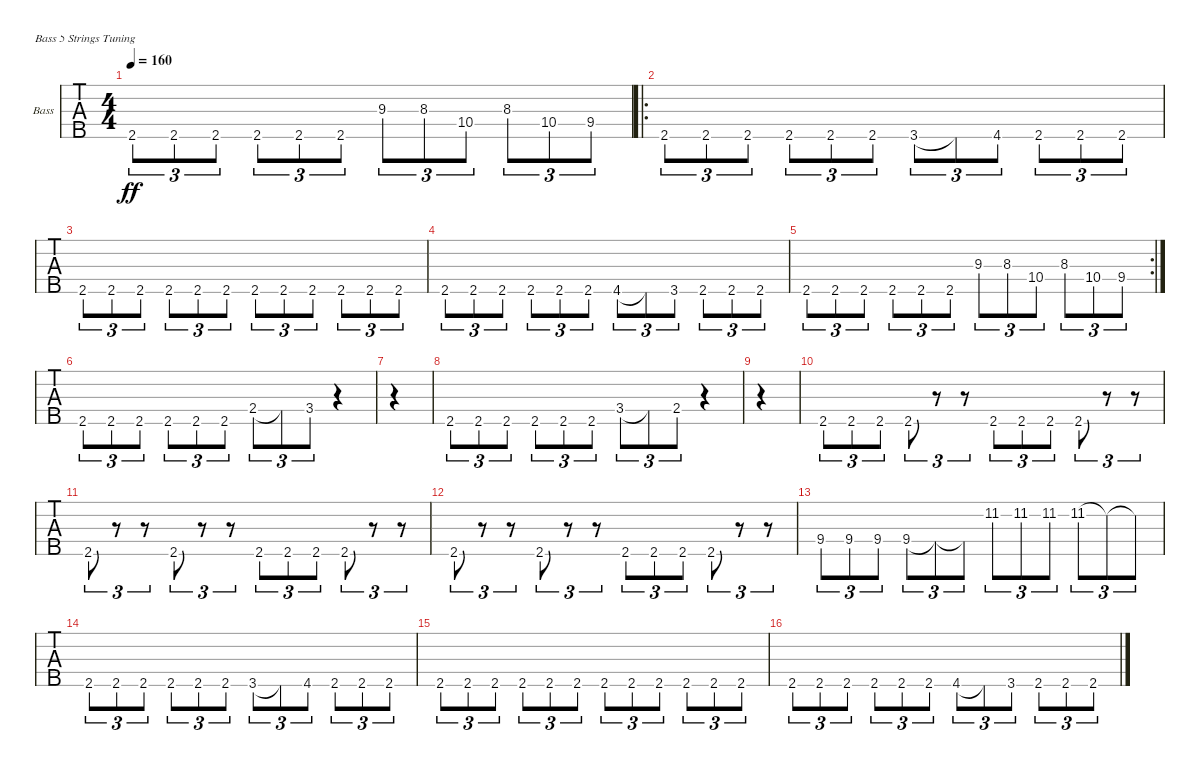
\bracketExtendMode groupsimilarinstruments
\firstSystemTrackNameOrientation horizontal
\otherSystemsTrackNameOrientation horizontal
\track ("Boni" "Bass") {instrument electricbassfinger}
\staff {tabs}
\tuning (G2 D2 A1 E1 B0)
\ts (4 4)
\tempo 160
\clef f4
\ks c
2.5{acc #}.8{tu (3 2) dy ff} 2.5{acc #}.8{tu (3 2)} 2.5{acc #}.8{tu (3 2)} 2.5{acc #}.8{tu (3 2)} 2.5{acc #}.8{tu (3 2)} 2.5{acc #}.8{tu (3 2)} 9.3{acc #}.8{tu (3 2)} 8.3.8{tu (3 2)} 10.4.8{tu (3 2)} 8.3.8{tu (3 2)} 10.4.8{tu (3 2)} 9.4{acc #}.8{tu (3 2)} |
\ro
2.5{acc #}.8{tu (3 2)} 2.5{acc #}.8{tu (3 2)} 2.5{acc #}.8{tu (3 2)} 2.5{acc #}.8{tu (3 2)} 2.5{acc #}.8{tu (3 2)} 2.5{acc #}.8{tu (3 2)} 3.5.8{tu (3 2)} 3.5{t}.8{tu (3 2)} 4.5{acc #}.8{tu (3 2)} 2.5{acc #}.8{tu (3 2)} 2.5{acc #}.8{tu (3 2)} 2.5{acc #}.8{tu (3 2)} |
2.5{acc #}.8{tu (3 2)} 2.5{acc #}.8{tu (3 2)} 2.5{acc #}.8{tu (3 2)} 2.5{acc #}.8{tu (3 2)} 2.5{acc #}.8{tu (3 2)} 2.5{acc #}.8{tu (3 2)} 2.5{acc #}.8{tu (3 2)} 2.5{acc #}.8{tu (3 2)} 2.5{acc #}.8{tu (3 2)} 2.5{acc #}.8{tu (3 2)} 2.5{acc #}.8{tu (3 2)} 2.5{acc #}.8{tu (3 2)} |
2.5{acc #}.8{tu (3 2)} 2.5{acc #}.8{tu (3 2)} 2.5{acc #}.8{tu (3 2)} 2.5{acc #}.8{tu (3 2)} 2.5{acc #}.8{tu (3 2)} 2.5{acc #}.8{tu (3 2)} 4.5{acc #}.8{tu (3 2)} 4.5{t acc #}.8{tu (3 2)} 3.5.8{tu (3 2)} 2.5{acc #}.8{tu (3 2)} 2.5{acc #}.8{tu (3 2)} 2.5{acc #}.8{tu (3 2)} |
\rc 2
2.5{acc #}.8{tu (3 2)} 2.5{acc #}.8{tu (3 2)} 2.5{acc #}.8{tu (3 2)} 2.5{acc #}.8{tu (3 2)} 2.5{acc #}.8{tu (3 2)} 2.5{acc #}.8{tu (3 2)} 9.3{acc #}.8{tu (3 2)} 8.3.8{tu (3 2)} 10.4.8{tu (3 2)} 8.3.8{tu (3 2)} 10.4.8{tu (3 2)} 9.4{acc #}.8{tu (3 2)} |
2.5{acc #}.8{tu (3 2)} 2.5{acc #}.8{tu (3 2)} 2.5{acc #}.8{tu (3 2)} 2.5{acc #}.8{tu (3 2)} 2.5{acc #}.8{tu (3 2)} 2.5{acc #}.8{tu (3 2)} 2.4{acc #}.8{tu (3 2)} 2.4{t acc #}.8{tu (3 2)} 3.4.8{tu (3 2)} r.4 |
|
2.5{acc #}.8{tu (3 2)} 2.5{acc #}.8{tu (3 2)} 2.5{acc #}.8{tu (3 2)} 2.5{acc #}.8{tu (3 2)} 2.5{acc #}.8{tu (3 2)} 2.5{acc #}.8{tu (3 2)} 3.4.8{tu (3 2)} 3.4{t}.8{tu (3 2)} 2.4{acc #}.8{tu (3 2)} r.4 |
|
2.5{acc #}.8{tu (3 2)} 2.5{acc #}.8{tu (3 2)} 2.5{acc #}.8{tu (3 2)} 2.5{acc #}.8{tu (3 2)} r.8{tu (3 2)} r.8{tu (3 2)} 2.5{acc #}.8{tu (3 2)} 2.5{acc #}.8{tu (3 2)} 2.5{acc #}.8{tu (3 2)} 2.5{acc #}.8{tu (3 2)} r.8{tu (3 2)} r.8{tu (3 2)} |
2.5{acc #}.8{tu (3 2)} r.8{tu (3 2)} r.8{tu (3 2)} 2.5{acc #}.8{tu (3 2)} r.8{tu (3 2)} r.8{tu (3 2)} 2.5{acc #}.8{tu (3 2)} 2.5{acc #}.8{tu (3 2)} 2.5{acc #}.8{tu (3 2)} 2.5{acc #}.8{tu (3 2)} r.8{tu (3 2)} r.8{tu (3 2)} |
2.5{acc #}.8{tu (3 2)} r.8{tu (3 2)} r.8{tu (3 2)} 2.5{acc #}.8{tu (3 2)} r.8{tu (3 2)} r.8{tu (3 2)} 2.5{acc #}.8{tu (3 2)} 2.5{acc #}.8{tu (3 2)} 2.5{acc #}.8{tu (3 2)} 2.5{acc #}.8{tu (3 2)} r.8{tu (3 2)} r.8{tu (3 2)} |
9.4{acc #}.8{tu (3 2)} 9.4{acc #}.8{tu (3 2)} 9.4{acc #}.8{tu (3 2)} 9.4{acc #}.8{tu (3 2)} 9.4{t acc #}.8{tu (3 2)} 9.4{t acc #}.8{tu (3 2)} 11.2{acc #}.8{tu (3 2)} 11.2{acc #}.8{tu (3 2)} 11.2{acc #}.8{tu (3 2)} 11.2{acc #}.8{tu (3 2)} 11.2{t acc #}.8{tu (3 2)} 11.2{t acc #}.8{tu (3 2)} |
2.5{acc #}.8{tu (3 2)} 2.5{acc #}.8{tu (3 2)} 2.5{acc #}.8{tu (3 2)} 2.5{acc #}.8{tu (3 2)} 2.5{acc #}.8{tu (3 2)} 2.5{acc #}.8{tu (3 2)} 3.5.8{tu (3 2)} 3.5{t}.8{tu (3 2)} 4.5{acc #}.8{tu (3 2)} 2.5{acc #}.8{tu (3 2)} 2.5{acc #}.8{tu (3 2)} 2.5{acc #}.8{tu (3 2)} |
2.5{acc #}.8{tu (3 2)} 2.5{acc #}.8{tu (3 2)} 2.5{acc #}.8{tu (3 2)} 2.5{acc #}.8{tu (3 2)} 2.5{acc #}.8{tu (3 2)} 2.5{acc #}.8{tu (3 2)} 2.5{acc #}.8{tu (3 2)} 2.5{acc #}.8{tu (3 2)} 2.5{acc #}.8{tu (3 2)} 2.5{acc #}.8{tu (3 2)} 2.5{acc #}.8{tu (3 2)} 2.5{acc #}.8{tu (3 2)} |
2.5{acc #}.8{tu (3 2)} 2.5{acc #}.8{tu (3 2)} 2.5{acc #}.8{tu (3 2)} 2.5{acc #}.8{tu (3 2)} 2.5{acc #}.8{tu (3 2)} 2.5{acc #}.8{tu (3 2)} 4.5{acc #}.8{tu (3 2)} 4.5{t acc #}.8{tu (3 2)} 3.5.8{tu (3 2)} 2.5{acc #}.8{tu (3 2)} 2.5{acc #}.8{tu (3 2)} 2.5{acc #}.8{tu (3 2)}
